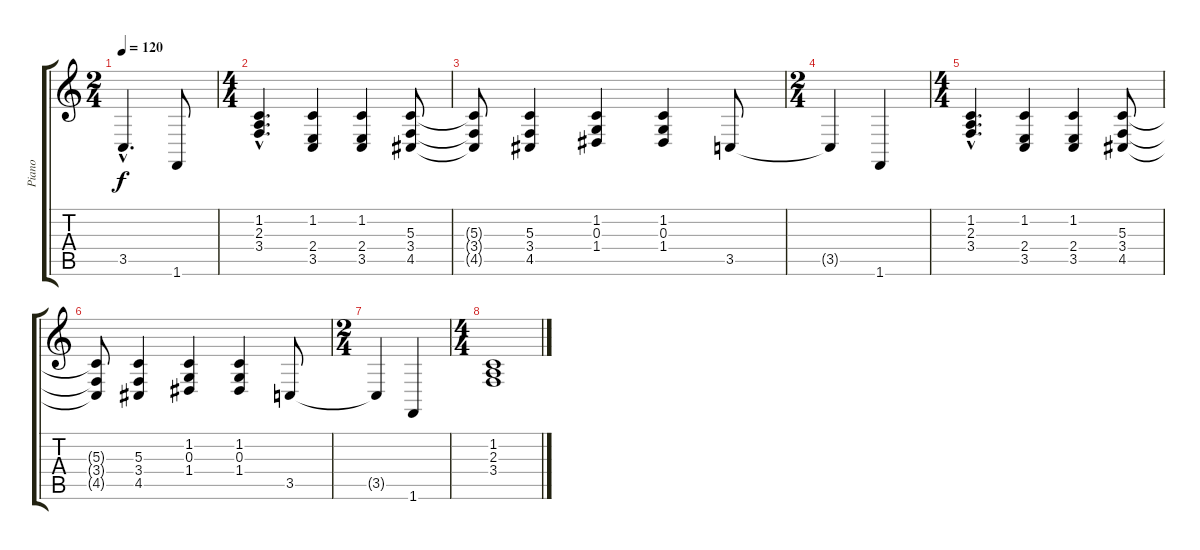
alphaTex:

\track ("Piano" "Piano") {instrument brightacousticpiano}
\staff {score tabs}
\tuning (E4 B3 G3 D3 A2 E2) {hide}
\ts (2 4)
\tempo 120
\clef g2
\ks c
3.5{hac t}.4{d dy f} 1.6.8 |
\ts (4 4)
(1.2{hac} 2.3{hac} 3.4{hac}).4{d} (1.2 2.4 3.5).4 (1.2 2.4 3.5).4 (5.3 3.4 4.5).8 |
(5.3{t} 3.4{t} 4.5{t}).8 (5.3 3.4 4.5).4 (1.2 0.3 1.4).4 (1.2 0.3 1.4).4 3.5.8 |
\ts (2 4)
3.5{t}.4 1.6.4 |
\ts (4 4)
(1.2{hac} 2.3{hac} 3.4{hac}).4{d} (1.2 2.4 3.5).4 (1.2 2.4 3.5).4 (5.3 3.4 4.5).8 |
(5.3{t} 3.4{t} 4.5{t}).8 (5.3 3.4 4.5).4 (1.2 0.3 1.4).4 (1.2 0.3 1.4).4 3.5.8 |
\ts (2 4)
3.5{t}.4 1.6.4 |
\ts (4 4)
(1.2 2.3 3.4).1
